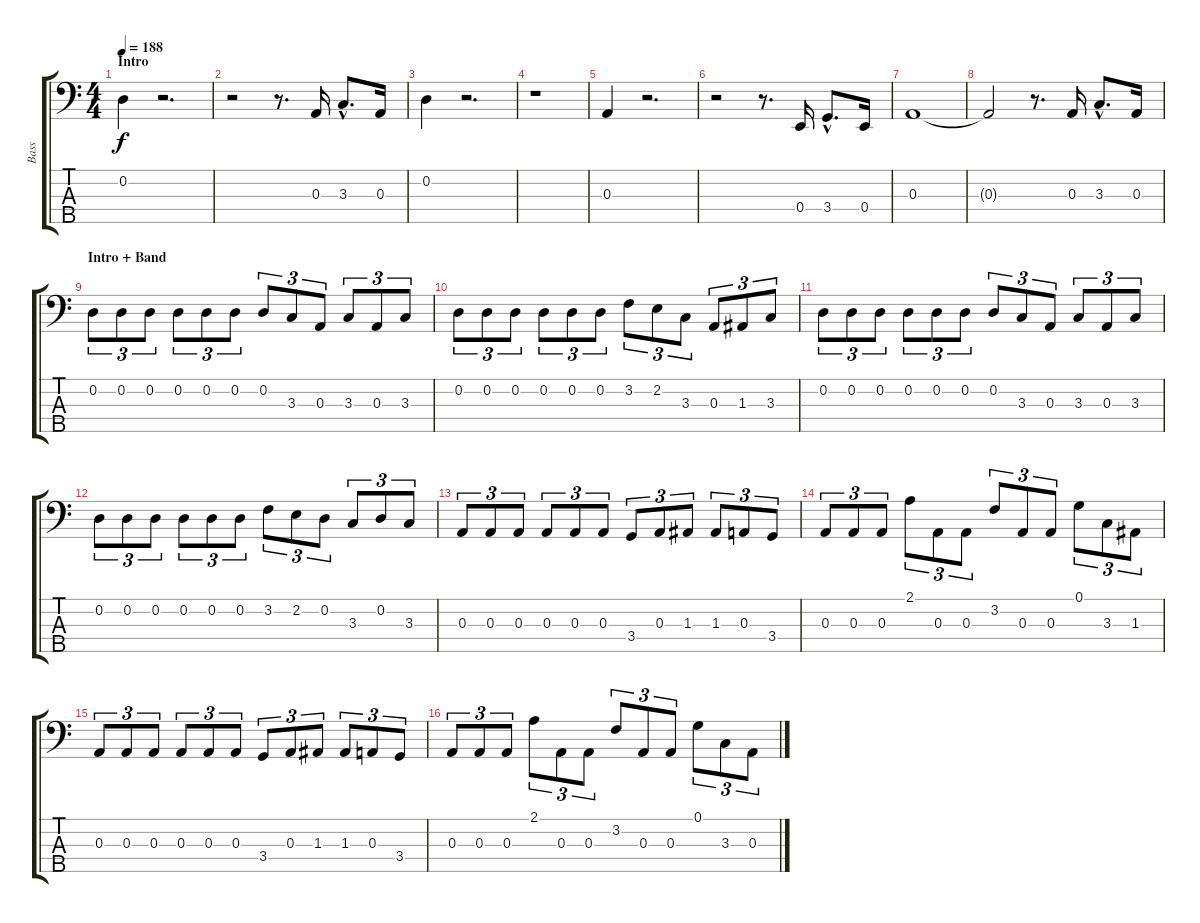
\track ("Bass" "Bass") {instrument electricbassfinger}
\staff {score tabs}
\tuning (G2 D2 A1 E1 B0) {hide}
\ts (4 4)
\section ("" "Intro")
\tempo 188
\clef f4
\ks c
0.2.4{dy f instrument electricbassfinger} r.2{d} |
r.2 r.8{d} 0.3.16 3.3{hac}.8{d} 0.3.16 |
0.2.4 r.2{d} |
r.1 |
0.3.4 r.2{d} |
r.2 r.8{d} 0.4.16 3.4{hac}.8{d} 0.4.16 |
0.3.1 |
0.3{t}.2 r.8{d} 0.3.16 3.3{hac}.8{d} 0.3.16 |
\section ("" "Intro + Band")
0.2.8{tu (3 2)} 0.2.8{tu (3 2)} 0.2.8{tu (3 2)} 0.2.8{tu (3 2)} 0.2.8{tu (3 2)} 0.2.8{tu (3 2)} 0.2.8{tu (3 2)} 3.3.8{tu (3 2)} 0.3.8{tu (3 2)} 3.3.8{tu (3 2)} 0.3.8{tu (3 2)} 3.3.8{tu (3 2)} |
0.2.8{tu (3 2)} 0.2.8{tu (3 2)} 0.2.8{tu (3 2)} 0.2.8{tu (3 2)} 0.2.8{tu (3 2)} 0.2.8{tu (3 2)} 3.2.8{tu (3 2)} 2.2.8{tu (3 2)} 3.3.8{tu (3 2)} 0.3.8{tu (3 2)} 1.3.8{tu (3 2)} 3.3.8{tu (3 2)} |
0.2.8{tu (3 2)} 0.2.8{tu (3 2)} 0.2.8{tu (3 2)} 0.2.8{tu (3 2)} 0.2.8{tu (3 2)} 0.2.8{tu (3 2)} 0.2.8{tu (3 2)} 3.3.8{tu (3 2)} 0.3.8{tu (3 2)} 3.3.8{tu (3 2)} 0.3.8{tu (3 2)} 3.3.8{tu (3 2)} |
0.2.8{tu (3 2)} 0.2.8{tu (3 2)} 0.2.8{tu (3 2)} 0.2.8{tu (3 2)} 0.2.8{tu (3 2)} 0.2.8{tu (3 2)} 3.2.8{tu (3 2)} 2.2.8{tu (3 2)} 0.2.8{tu (3 2)} 3.3.8{tu (3 2)} 0.2.8{tu (3 2)} 3.3.8{tu (3 2)} |
0.3.8{tu (3 2)} 0.3.8{tu (3 2)} 0.3.8{tu (3 2)} 0.3.8{tu (3 2)} 0.3.8{tu (3 2)} 0.3.8{tu (3 2)} 3.4.8{tu (3 2)} 0.3.8{tu (3 2)} 1.3.8{tu (3 2)} 1.3.8{tu (3 2)} 0.3.8{tu (3 2)} 3.4.8{tu (3 2)} |
0.3.8{tu (3 2)} 0.3.8{tu (3 2)} 0.3.8{tu (3 2)} 2.1.8{tu (3 2)} 0.3.8{tu (3 2)} 0.3.8{tu (3 2)} 3.2.8{tu (3 2)} 0.3.8{tu (3 2)} 0.3.8{tu (3 2)} 0.1.8{tu (3 2)} 3.3.8{tu (3 2)} 1.3.8{tu (3 2)} |
0.3.8{tu (3 2)} 0.3.8{tu (3 2)} 0.3.8{tu (3 2)} 0.3.8{tu (3 2)} 0.3.8{tu (3 2)} 0.3.8{tu (3 2)} 3.4.8{tu (3 2)} 0.3.8{tu (3 2)} 1.3.8{tu (3 2)} 1.3.8{tu (3 2)} 0.3.8{tu (3 2)} 3.4.8{tu (3 2)} |
0.3.8{tu (3 2)} 0.3.8{tu (3 2)} 0.3.8{tu (3 2)} 2.1.8{tu (3 2)} 0.3.8{tu (3 2)} 0.3.8{tu (3 2)} 3.2.8{tu (3 2)} 0.3.8{tu (3 2)} 0.3.8{tu (3 2)} 0.1.8{tu (3 2)} 3.3.8{tu (3 2)} 0.3.8{tu (3 2)}
